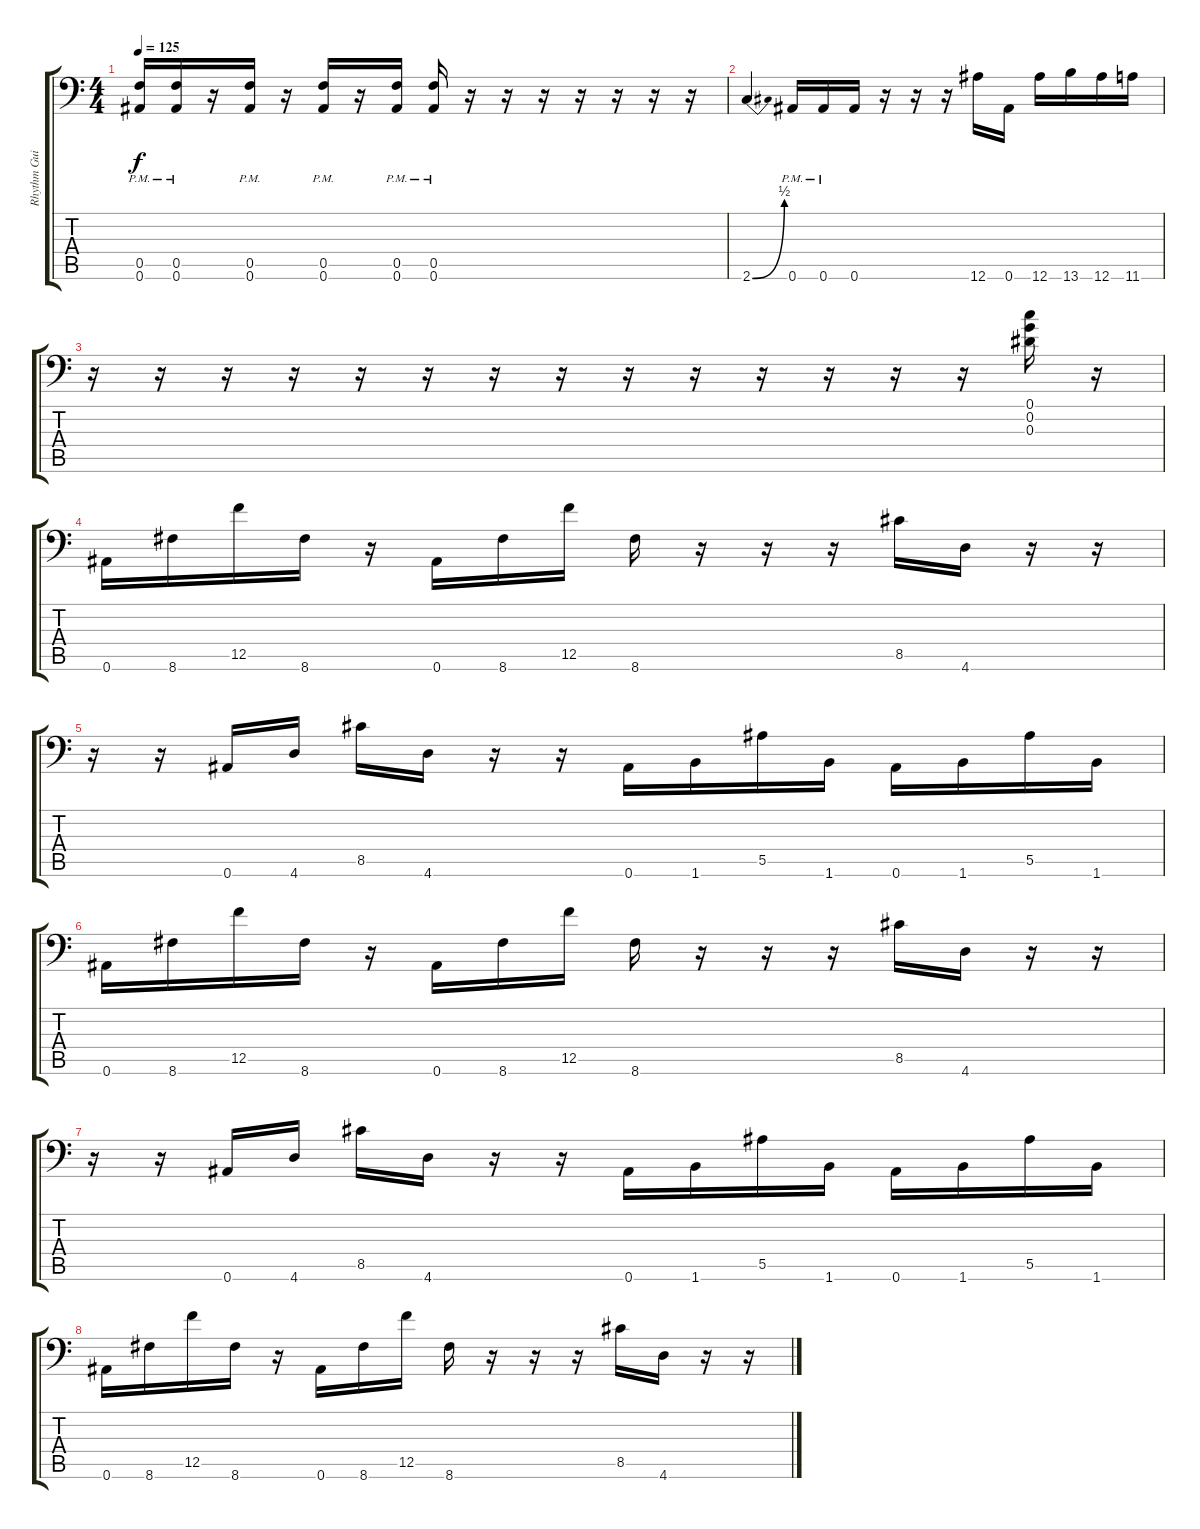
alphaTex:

\track ("Rhythm Guitar 1" "Rhythm Gui") {instrument distortionguitar}
\staff {score tabs}
\tuning (C4 G3 Eb3 Bb2 F2 Bb1) {hide}
\ts (4 4)
\tempo 125
\clef f4
\ks c
(0.5{pm} 0.6{pm}).16{dy f} (0.5{pm} 0.6{pm}).16 r.16 (0.5{pm} 0.6{pm}).16 r.16 (0.5{pm} 0.6{pm}).16 r.16 (0.5{pm} 0.6{pm}).16 (0.5{pm} 0.6{pm}).16 r.16 r.16 r.16 r.16 r.16 r.16 r.16 |
2.6{be (bend 0 0 60 2)}.4 0.6{pm}.16 0.6{pm}.16 0.6.16 r.16 r.16 r.16 12.6.16 0.6.16 12.6.16 13.6.16 12.6.16 11.6.16 |
r.16 r.16 r.16 r.16 r.16 r.16 r.16 r.16 r.16 r.16 r.16 r.16 r.16 r.16 (0.1 0.2 0.3).16 r.16 |
0.6.16 8.6.16 12.5.16 8.6.16 r.16 0.6.16 8.6.16 12.5.16 8.6.16 r.16 r.16 r.16 8.5.16 4.6.16 r.16 r.16 |
r.16 r.16 0.6.16 4.6.16 8.5.16 4.6.16 r.16 r.16 0.6.16 1.6.16 5.5.16 1.6.16 0.6.16 1.6.16 5.5.16 1.6.16 |
0.6.16 8.6.16 12.5.16 8.6.16 r.16 0.6.16 8.6.16 12.5.16 8.6.16 r.16 r.16 r.16 8.5.16 4.6.16 r.16 r.16 |
r.16 r.16 0.6.16 4.6.16 8.5.16 4.6.16 r.16 r.16 0.6.16 1.6.16 5.5.16 1.6.16 0.6.16 1.6.16 5.5.16 1.6.16 |
0.6.16 8.6.16 12.5.16 8.6.16 r.16 0.6.16 8.6.16 12.5.16 8.6.16 r.16 r.16 r.16 8.5.16 4.6.16 r.16 r.16
